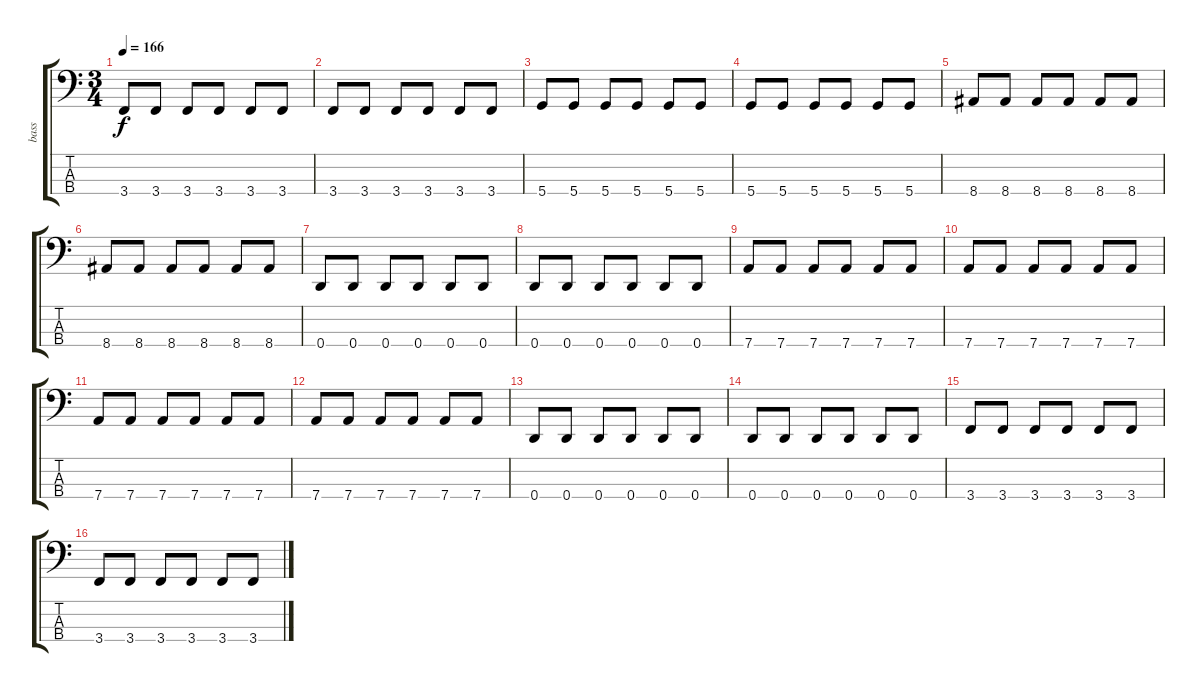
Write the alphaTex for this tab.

\track ("bass" "bass") {instrument electricbasspick}
\staff {score tabs}
\tuning (G2 D2 A1 D1) {hide}
\ts (3 4)
\tempo 166
\clef f4
\ks c
3.4.8{dy f} 3.4.8 3.4.8 3.4.8 3.4.8 3.4.8 |
3.4.8 3.4.8 3.4.8 3.4.8 3.4.8 3.4.8 |
5.4.8 5.4.8 5.4.8 5.4.8 5.4.8 5.4.8 |
5.4.8 5.4.8 5.4.8 5.4.8 5.4.8 5.4.8 |
8.4.8 8.4.8 8.4.8 8.4.8 8.4.8 8.4.8 |
8.4.8 8.4.8 8.4.8 8.4.8 8.4.8 8.4.8 |
0.4.8 0.4.8 0.4.8 0.4.8 0.4.8 0.4.8 |
0.4.8 0.4.8 0.4.8 0.4.8 0.4.8 0.4.8 |
7.4.8 7.4.8 7.4.8 7.4.8 7.4.8 7.4.8 |
7.4.8 7.4.8 7.4.8 7.4.8 7.4.8 7.4.8 |
7.4.8 7.4.8 7.4.8 7.4.8 7.4.8 7.4.8 |
7.4.8 7.4.8 7.4.8 7.4.8 7.4.8 7.4.8 |
0.4.8 0.4.8 0.4.8 0.4.8 0.4.8 0.4.8 |
0.4.8 0.4.8 0.4.8 0.4.8 0.4.8 0.4.8 |
3.4.8 3.4.8 3.4.8 3.4.8 3.4.8 3.4.8 |
3.4.8 3.4.8 3.4.8 3.4.8 3.4.8 3.4.8
